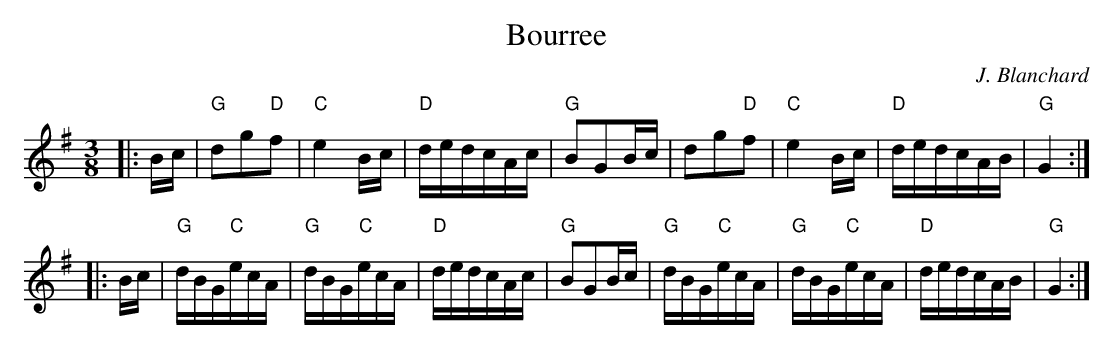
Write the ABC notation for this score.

X:1
T:Bourree
C:J. Blanchard
M:3/8
L:1/16
E:12
K:G
|:Bc|"G"d2g2"D"f2|"C"e4 Bc|"D"dedcAc|"G"B2G2Bc|\
d2g2"D"f2|"C"e4 Bc|"D"dedcAB|"G"G4:|*
E:9
|:Bc|"G"dBG"C"ecA|"G"dBG"C"ecA|"D"dedcAc|"G"B2G2Bc|\
"G"dBG"C"ecA|"G"dBG"C"ecA|"D"dedcAB|"G"G4:|**
